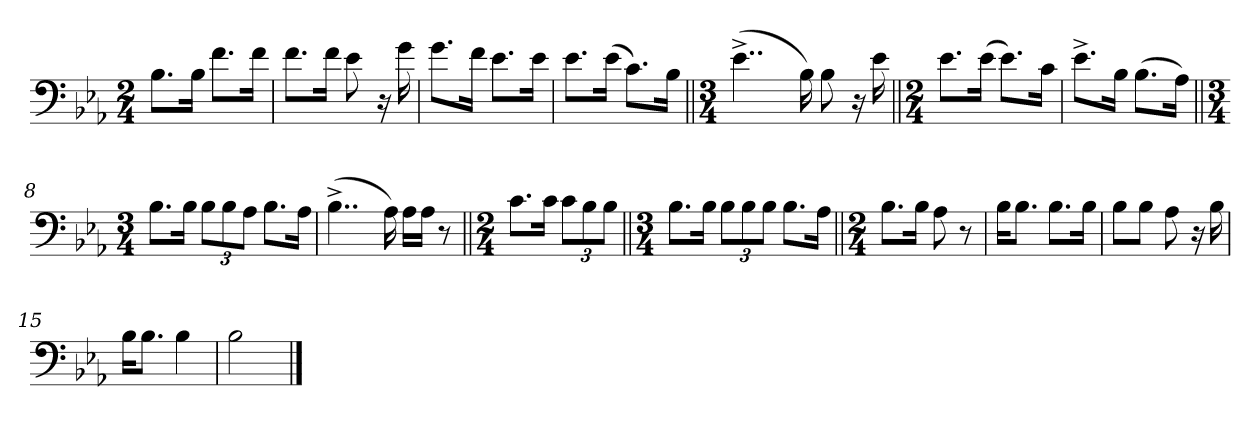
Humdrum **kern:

**kern
*part1
*staff1
*clefF4
*k[b-e-a-]
*M2/4
=1
8.B-\L
16B-\Jk
8.f\L
16f\Jk
=2
8.f\L
16f\Jk
8e-\
16r
16g\
=3
8.g\L
16f\Jk
8.e-\L
16e-\Jk
=4
8.e-\L
(16e-\Jk
8.c\L)
16B-\Jk
=5||
*M3/4
(4..e-^\
16B-\)
8B-\
16r
16e-\
=6||
*M2/4
8.e-\L
(16e-\Jk
8.e-\L)
16c\Jk
=7
8.e-^\L
16B-\Jk
(8.B-\L
16A-\Jk)
=8||
*M3/4
8.B-\L
16B-\Jk
12B-\L
12B-\
12A-\J
8.B-\L
16A-\Jk
=9
(4..B-^\
16A-\)
16A-\LL
16A-\JJ
8r
=10||
*M2/4
8.c\L
16c\Jk
12c\L
12B-\
12B-\J
=11||
*M3/4
8.B-\L
16B-\Jk
12B-\L
12B-\
12B-\J
8.B-\L
16A-\Jk
=12||
*M2/4
8.B-\L
16B-\Jk
8A-\
8r
=13
16B-\KL
8.B-\J
8.B-\L
16B-\Jk
=14
8B-\L
8B-\J
8A-\
16r
16B-\
=15
16B-\KL
8.B-\J
4B-\
=16
2B-\
==
*-
